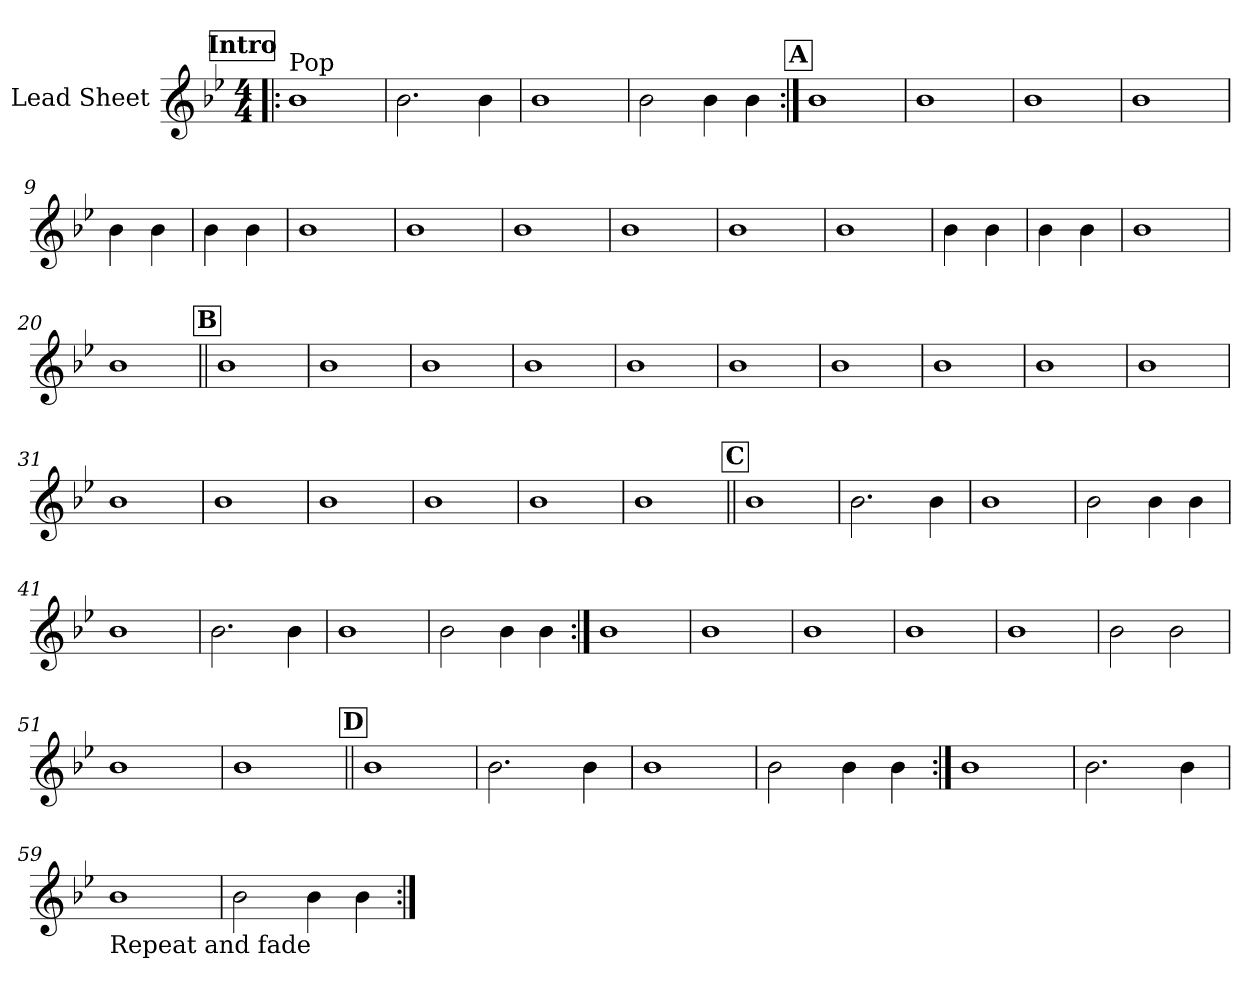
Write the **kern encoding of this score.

**kern
*part1
*staff1
*I"Lead Sheet
*clefG2
*k[b-e-]
*g:
*M4/4
*MM119
!!LO:REH:place=s1:a:fs=14:t=Intro
=1!|:
!LO:TX:a:t=Pop
1b-
=2
2.b-\
4b-\
=3
1b-
=4
2b-\
4b-\
4b-\
!!LO:LB:g=z
!!LO:REH:place=s1:a:fs=14:t=A
=5:|!
1b-
=6
1b-
=7
1b-
=8
1b-
=9
4b-\
4b-\
=10
4b-\
4b-\
=11
1b-
=12
1b-
!!LO:LB:g=z
=13
1b-
=14
1b-
=15
1b-
=16
1b-
=17
4b-\
4b-\
=18
4b-\
4b-\
=19
1b-
=20
1b-
!!LO:LB:g=z
!!LO:REH:place=s1:a:fs=14:t=B
=21||
1b-
=22
1b-
=23
1b-
=24
1b-
=25
1b-
=26
1b-
=27
1b-
=28
1b-
!!LO:LB:g=z
=29
1b-
=30
1b-
=31
1b-
=32
1b-
=33
1b-
=34
1b-
=35
1b-
=36
1b-
!!LO:LB:g=z
!!LO:REH:place=s1:a:fs=14:t=C
=37||
1b-
=38
2.b-\
4b-\
=39
1b-
=40
2b-\
4b-\
4b-\
!!LO:LB:g=z
=41
1b-
=42
2.b-\
4b-\
=43
1b-
=44
2b-\
4b-\
4b-\
!!LO:LB:g=z
=45:|!
1b-
=46
1b-
=47
1b-
=48
1b-
!!LO:LB:g=z
=49
1b-
=50
2b-\
2b-\
=51
1b-
=52
1b-
!!LO:LB:g=z
!!LO:REH:place=s1:a:fs=14:t=D
=53||
1b-
=54
2.b-\
4b-\
=55
1b-
=56
2b-\
4b-\
4b-\
!!LO:PB:g=z
=57:|!
1b-
=58
2.b-\
4b-\
=59
!LO:TX:b:t=Repeat and fade
1b-
=60
2b-\
4b-\
4b-\
=:|!
*-
